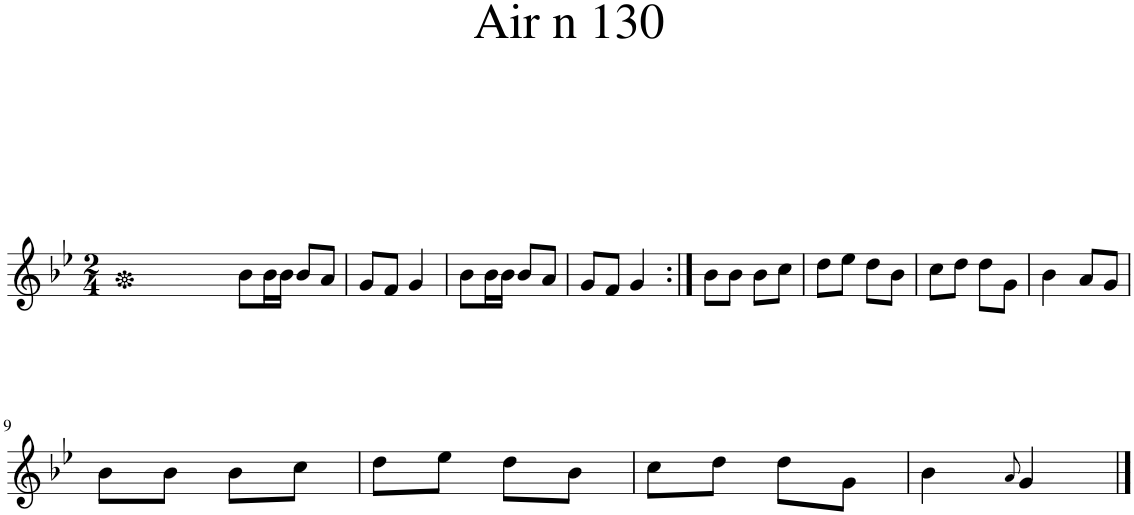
**kern
*part1
*staff1
*I"Piano
*I'Pno.
*clefG2
*k[b-e-]
*M2/4
=1
8b-\L
16b-\L
16b-\JJ
8b-/L
8a/J
=2
8g/L
8f/J
4g/
=3
8b-\L
16b-\L
16b-\JJ
8b-/L
8a/J
=4
8g/L
8f/J
4g/
=5:|!
8b-\L
8b-\J
8b-\L
8cc\J
=6
8dd\L
8ee-\J
8dd\L
8b-\J
=7
8cc\L
8dd\J
8dd\L
8g\J
=8
4b-\
8a/L
8g/J
!!LO:LB:g=z
=9
8b-\L
8b-\J
8b-\L
8cc\J
=10
8dd\L
8ee-\J
8dd\L
8b-\J
=11
8cc\L
8dd\J
8dd\L
8g\J
=12
4b-\
8qa/
4g/
==
*-
